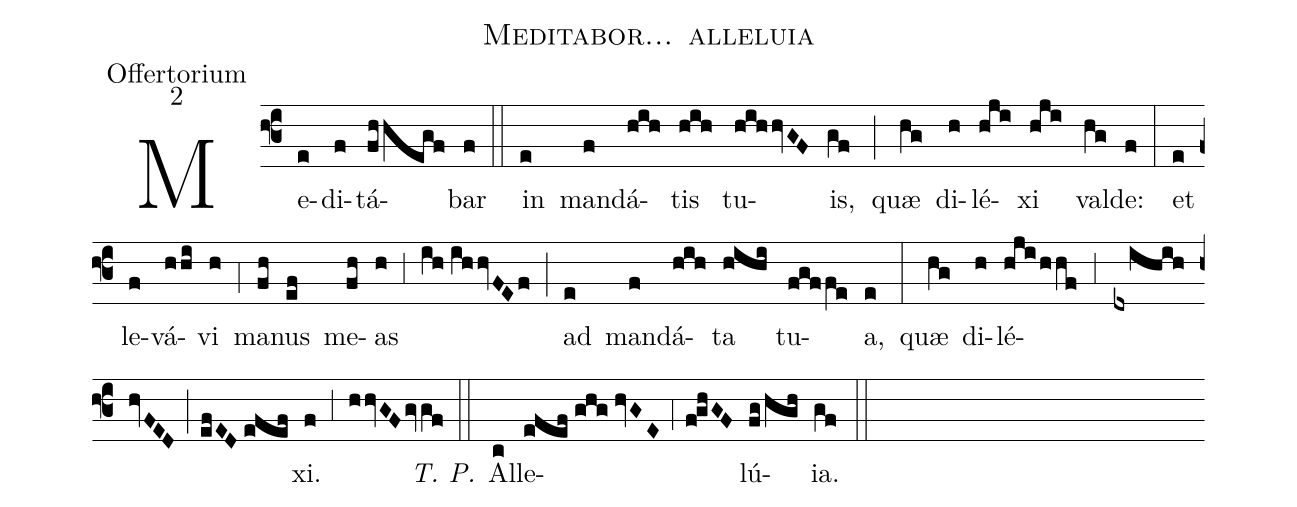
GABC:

name:Meditabor... alleluia;
office-part:Offertorium;
mode:2;
%%
(f3) Me(e)di(f)tá(fhhegf)bar(f) (::) in(e) man(f)dá(hih)tis(hih) tu(hihhvGF)is,(gf) (;) quæ(hg) di(h)lé(hji)xi(hji) val(hg)de:(f) (:) et(e) le(f)vá(hhi)vi(h) (;4) ma(fh)nus(ef) me(fh)as(h) (;3) (ih//ihhvFEf) (;) ad(e) man(f)dá(hih)ta(hihi) tu(fgffe)a,(e) (:) quæ(hg) di(h)lé(hji/hhf;3dxihihhvFED;efED//efef)xi.(f) (;3) (hhvGF/gvgf) <i>T. P.</i>(::) Al(c)le(efef//ghg//hvGE;4f!ghGF)lú(fg/hgh)ia.(gf) (::)
